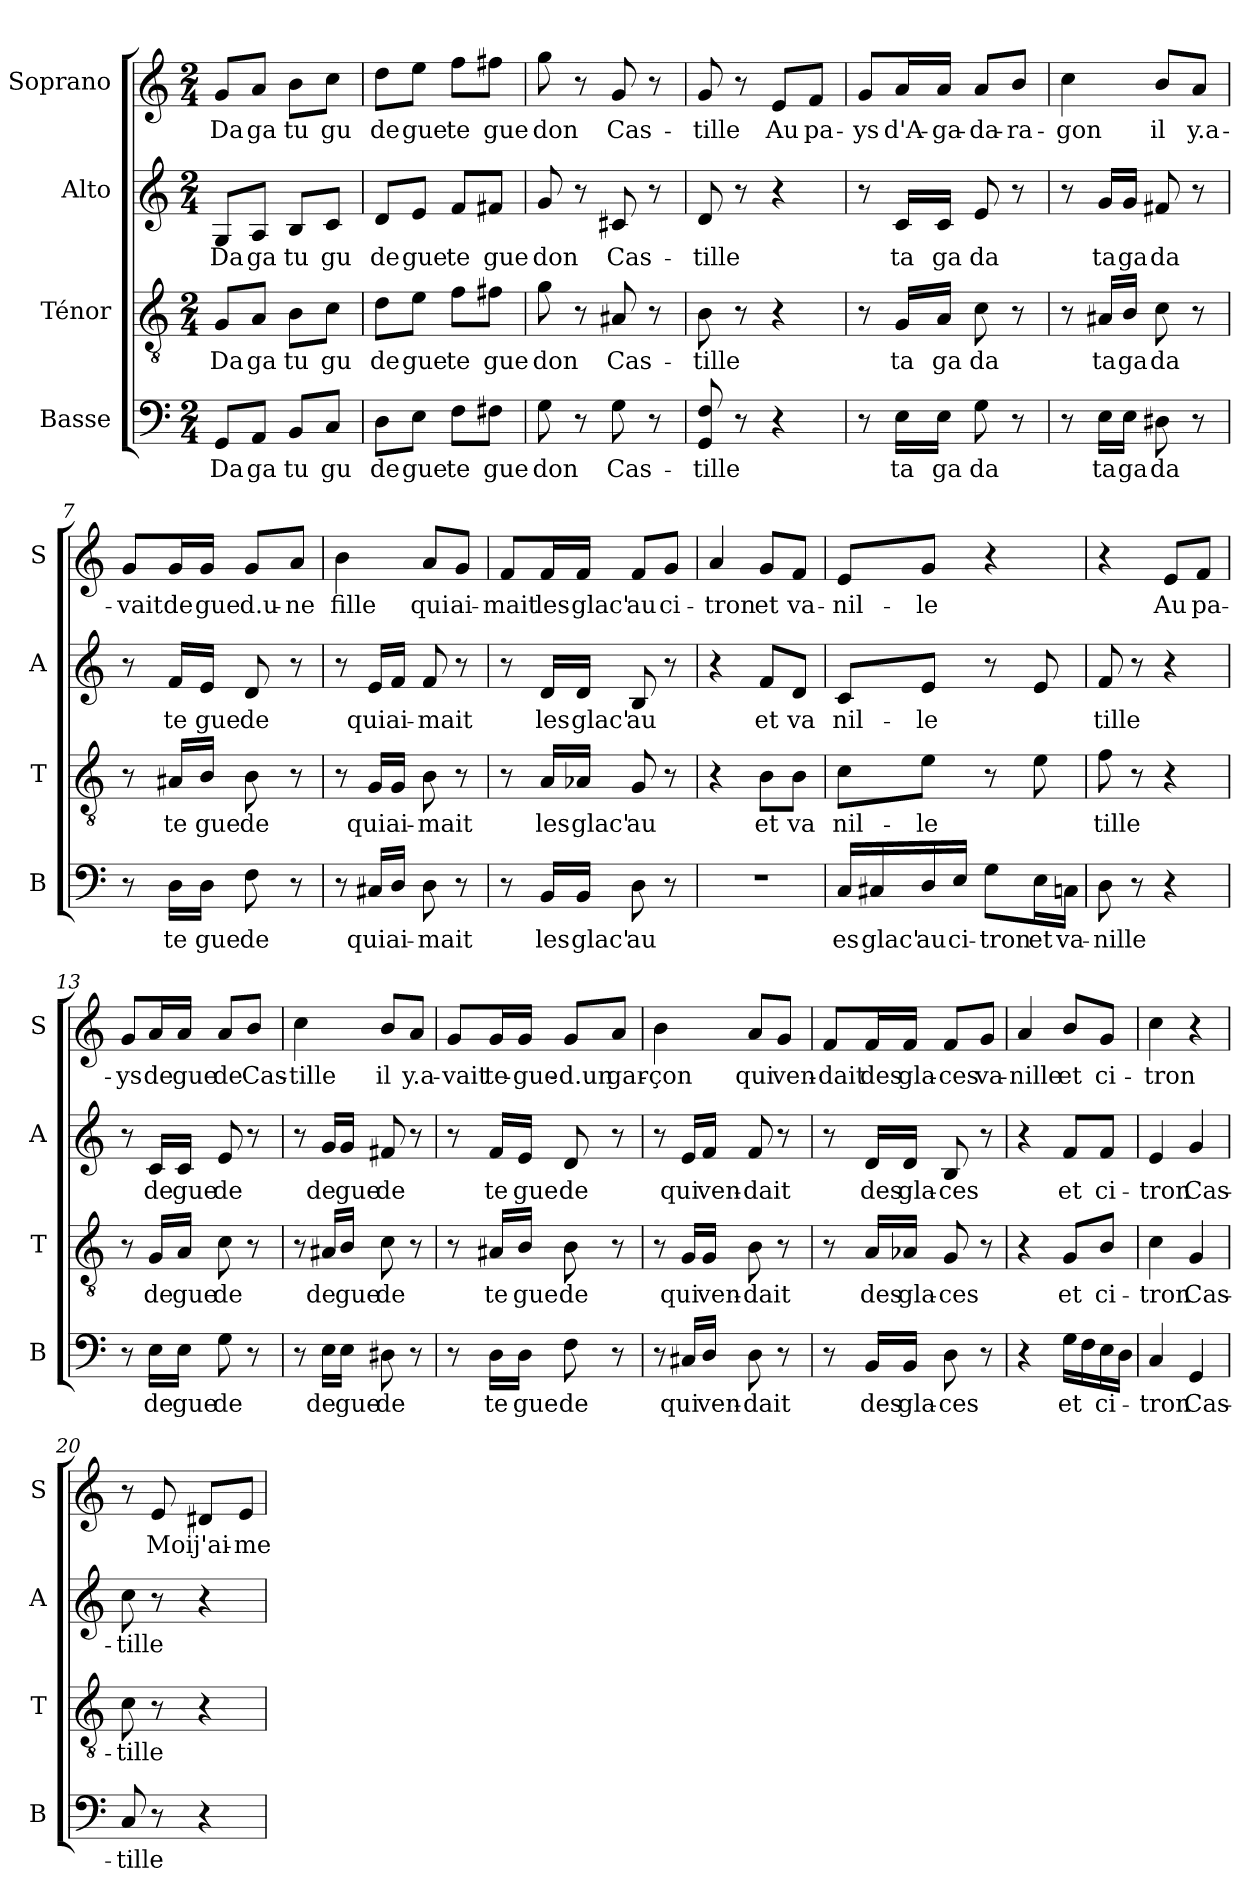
**kern	**text	**kern	**text	**kern	**text	**kern	**text
*part4	*part4	*part3	*part3	*part2	*part2	*part1	*part1
*staff4	*staff4	*staff3	*staff3	*staff2	*staff2	*staff1	*staff1
*I"Basse	*	*I"Ténor	*	*I"Alto	*	*I"Soprano	*
*I'B	*	*I'T	*	*I'A	*	*I'S	*
*clefF4	*	*clefGv2	*	*clefG2	*	*clefG2	*
*k[]	*	*k[]	*	*k[]	*	*k[]	*
*C:	*	*C:	*	*C:	*	*C:	*
*M2/4	*	*M2/4	*	*M2/4	*	*M2/4	*
=1	=1	=1	=1	=1	=1	=1	=1
!	!LO:LY:b	!	!LO:LY:b	!	!LO:LY:b	!	!LO:LY:b
8GG/L	Da	8G/L	Da	8G/L	Da	8g/L	Da
!	!LO:LY:b	!	!LO:LY:b	!	!LO:LY:b	!	!LO:LY:b
8AA/J	ga	8A/J	ga	8A/J	ga	8a/J	ga
!	!LO:LY:b	!	!LO:LY:b	!	!LO:LY:b	!	!LO:LY:b
8BB/L	tu	8B\L	tu	8B/L	tu	8b\L	tu
!	!LO:LY:b	!	!LO:LY:b	!	!LO:LY:b	!	!LO:LY:b
8C/J	gu	8c\J	gu	8c/J	gu	8cc\J	gu
=2	=2	=2	=2	=2	=2	=2	=2
!	!LO:LY:b	!	!LO:LY:b	!	!LO:LY:b	!	!LO:LY:b
8D\L	de	8d\L	de	8d/L	de	8dd\L	de
!	!LO:LY:b	!	!LO:LY:b	!	!LO:LY:b	!	!LO:LY:b
8E\J	gue	8e\J	gue	8e/J	gue	8ee\J	gue
!	!LO:LY:b	!	!LO:LY:b	!	!LO:LY:b	!	!LO:LY:b
8F\L	te	8f\L	te	8f/L	te	8ff\L	te
!	!LO:LY:b	!	!LO:LY:b	!	!LO:LY:b	!	!LO:LY:b
8F#X\J	gue	8f#X\J	gue	8f#X/J	gue	8ff#X\J	gue
=3	=3	=3	=3	=3	=3	=3	=3
!	!LO:LY:b	!	!LO:LY:b	!	!LO:LY:b	!	!LO:LY:b
8G\	don	8g\	don	8g/	don	8gg\	don
8r	.	8r	.	8r	.	8r	.
!	!LO:LY:b	!	!LO:LY:b	!	!LO:LY:b	!	!LO:LY:b
8G\	Cas-	8A#X/	Cas-	8c#X/	Cas-	8g/	Cas-
8r	.	8r	.	8r	.	8r	.
=4	=4	=4	=4	=4	=4	=4	=4
!	!LO:LY:b	!	!LO:LY:b	!	!LO:LY:b	!	!LO:LY:b
8GG/ 8F/	-tille	8B\	-tille	8d/	-tille	8g/	-tille
8r	.	8r	.	8r	.	8r	.
!	!	!	!	!	!	!	!LO:LY:b
4r	.	4r	.	4r	.	8e/L	Au
!	!	!	!	!	!	!	!LO:LY:b
.	.	.	.	.	.	8f/J	pa-
=5	=5	=5	=5	=5	=5	=5	=5
!	!	!	!	!	!	!	!LO:LY:b
8r	.	8r	.	8r	.	8g/L	-ys
!	!LO:LY:b	!	!LO:LY:b	!	!LO:LY:b	!	!LO:LY:b
16E\LL	ta	16G/LL	ta	16c/LL	ta	16a/L	d'A-
!	!LO:LY:b	!	!LO:LY:b	!	!LO:LY:b	!	!LO:LY:b
16E\JJ	ga	16A/JJ	ga	16c/JJ	ga	16a/JJ	-ga-
!	!LO:LY:b	!	!LO:LY:b	!	!LO:LY:b	!	!LO:LY:b
8G\	da	8c\	da	8e/	da	8a/L	-da-
!	!	!	!	!	!	!	!LO:LY:b
8r	.	8r	.	8r	.	8b/J	-ra-
=6	=6	=6	=6	=6	=6	=6	=6
!	!	!	!	!	!	!	!LO:LY:b
8r	.	8r	.	8ra	.	4cc\	-gon
!	!LO:LY:b	!	!LO:LY:b	!	!LO:LY:b	!	!
16E\LL	ta	16A#X/LL	ta	16g/LL	ta	.	.
!	!LO:LY:b	!	!LO:LY:b	!	!LO:LY:b	!	!
16E\JJ	ga	16B/JJ	ga	16g/JJ	ga	.	.
!	!LO:LY:b	!	!LO:LY:b	!	!LO:LY:b	!	!LO:LY:b
8D#X\	da	8c\	da	8f#X/	da	8b/L	il
!	!	!	!	!	!	!	!LO:LY:b
8r	.	8r	.	8r	.	8a/J	y.a-
!!LO:LB:g=z
=7	=7	=7	=7	=7	=7	=7	=7
!	!	!	!	!	!	!	!LO:LY:b
8r	.	8r	.	8r	.	8g/L	-vait
!	!LO:LY:b	!	!LO:LY:b	!	!LO:LY:b	!	!LO:LY:b
16D\LL	te	16A#X/LL	te	16f/LL	te	16g/L	de
!	!LO:LY:b	!	!LO:LY:b	!	!LO:LY:b	!	!LO:LY:b
16D\JJ	gue	16B/JJ	gue	16e/JJ	gue	16g/JJ	gue
!	!LO:LY:b	!	!LO:LY:b	!	!LO:LY:b	!	!LO:LY:b
8F\	de	8B\	de	8d/	de	8g/L	d.u-
!	!	!	!	!	!	!	!LO:LY:b
8r	.	8r	.	8r	.	8a/J	-ne
=8	=8	=8	=8	=8	=8	=8	=8
!	!	!	!	!	!	!	!LO:LY:b
8r	.	8r	.	8r	.	4b\	fille
!	!LO:LY:b	!	!LO:LY:b	!	!LO:LY:b	!	!
16C#X/LL	qui	16G/LL	qui	16e/LL	qui	.	.
!	!LO:LY:b	!	!LO:LY:b	!	!LO:LY:b	!	!
16D/JJ	ai-	16G/JJ	ai-	16f/JJ	ai-	.	.
!	!LO:LY:b	!	!LO:LY:b	!	!LO:LY:b	!	!LO:LY:b
8D\	-mait	8B\	-mait	8f/	-mait	8a/L	qui
!	!	!	!	!	!	!	!LO:LY:b
8r	.	8r	.	8r	.	8g/J	ai-
=9	=9	=9	=9	=9	=9	=9	=9
!	!	!	!	!	!	!	!LO:LY:b
8r	.	8rA	.	8r	.	8f/L	-mait
!	!LO:LY:b	!	!LO:LY:b	!	!LO:LY:b	!	!LO:LY:b
16BB/LL	les	16A/LL	les	16d/LL	les	16f/L	les
!	!LO:LY:b	!	!LO:LY:b	!	!LO:LY:b	!	!LO:LY:b
16BB/JJ	glac'	16A-X/JJ	glac'	16d/JJ	glac'	16f/JJ	glac'
!	!LO:LY:b	!	!LO:LY:b	!	!LO:LY:b	!	!LO:LY:b
8D\	au	8G/	au	8B/	au	8f/L	au
!	!	!	!	!	!	!	!LO:LY:b
8r	.	8r	.	8r	.	8g/J	ci-
=10	=10	=10	=10	=10	=10	=10	=10
!	!	!	!	!	!	!	!LO:LY:b
2r	.	4r	.	4r	.	4a/	-tron
!	!	!	!LO:LY:b	!	!LO:LY:b	!	!LO:LY:b
.	.	8B\L	et	8f/L	et	8g/L	et
!	!	!	!LO:LY:b	!	!LO:LY:b	!	!LO:LY:b
.	.	8B\J	va	8d/J	va	8f/J	va-
=11	=11	=11	=11	=11	=11	=11	=11
!	!LO:LY:b	!	!LO:LY:b	!	!LO:LY:b	!	!LO:LY:b
16C/LL	es	8c\L	nil-	8c/L	nil-	8e/L	-nil-
!	!LO:LY:b	!	!	!	!	!	!
16C#X/	glac'	.	.	.	.	.	.
!	!LO:LY:b	!	!LO:LY:b	!	!LO:LY:b	!	!LO:LY:b
16D/	au	8e\J	-le	8e/J	-le	8g/J	-le
!	!LO:LY:b	!	!	!	!	!	!
16E/JJ	ci-	.	.	.	.	.	.
!	!LO:LY:b	!	!	!	!	!	!
8G\L	-tron	8r	.	8r	.	4r	.
!	!LO:LY:b	!	!	!	!	!	!
16E\L	et	8e\	.	8e/	.	.	.
!	!LO:LY:b	!	!	!	!	!	!
16Cn\JJ	va-	.	.	.	.	.	.
=12	=12	=12	=12	=12	=12	=12	=12
!	!LO:LY:b	!	!LO:LY:b	!	!LO:LY:b	!	!
8D\	-nille	8f\	tille	8f/	tille	4r	.
8r	.	8r	.	8r	.	.	.
!	!	!	!	!	!	!	!LO:LY:b
4r	.	4r	.	4r	.	8e/L	Au
!	!	!	!	!	!	!	!LO:LY:b
.	.	.	.	.	.	8f/J	pa-
!!LO:LB:g=z
=13	=13	=13	=13	=13	=13	=13	=13
!	!	!	!	!	!	!	!LO:LY:b
8r	.	8r	.	8r	.	8g/L	-ys
!	!LO:LY:b	!	!LO:LY:b	!	!LO:LY:b	!	!LO:LY:b
16E\LL	de	16G/LL	de	16c/LL	de	16a/L	de
!	!LO:LY:b	!	!LO:LY:b	!	!LO:LY:b	!	!LO:LY:b
16E\JJ	gue	16A/JJ	gue	16c/JJ	gue	16a/JJ	gue
!	!LO:LY:b	!	!LO:LY:b	!	!LO:LY:b	!	!LO:LY:b
8G\	de	8c\	de	8e/	de	8a/L	de
!	!	!	!	!	!	!	!LO:LY:b
8r	.	8r	.	8r	.	8b/J	Cas-
=14	=14	=14	=14	=14	=14	=14	=14
!	!	!	!	!	!	!	!LO:LY:b
8r	.	8r	.	8ra	.	4cc\	-tille
!	!LO:LY:b	!	!LO:LY:b	!	!LO:LY:b	!	!
16E\LL	de	16A#X/LL	de	16g/LL	de	.	.
!	!LO:LY:b	!	!LO:LY:b	!	!LO:LY:b	!	!
16E\JJ	gue	16B/JJ	gue	16g/JJ	gue	.	.
!	!LO:LY:b	!	!LO:LY:b	!	!LO:LY:b	!	!LO:LY:b
8D#X\	de	8c\	de	8f#X/	de	8b/L	il
!	!	!	!	!	!	!	!LO:LY:b
8r	.	8r	.	8r	.	8a/J	y.a-
=15	=15	=15	=15	=15	=15	=15	=15
!	!	!	!	!	!	!	!LO:LY:b
8r	.	8r	.	8r	.	8g/L	-vait
!	!LO:LY:b	!	!LO:LY:b	!	!LO:LY:b	!	!LO:LY:b
16D\LL	te	16A#X/LL	te	16f/LL	te	16g/L	te-
!	!LO:LY:b	!	!LO:LY:b	!	!LO:LY:b	!	!LO:LY:b
16D\JJ	gue	16B/JJ	gue	16e/JJ	gue	16g/JJ	-gue-
!	!LO:LY:b	!	!LO:LY:b	!	!LO:LY:b	!	!LO:LY:b
8F\	de	8B\	de	8d/	de	8g/L	-d.un
!	!	!	!	!	!	!	!LO:LY:b
8r	.	8r	.	8r	.	8a/J	gar-
=16	=16	=16	=16	=16	=16	=16	=16
!	!	!	!	!	!	!	!LO:LY:b
8r	.	8r	.	8r	.	4b\	-çon
!	!LO:LY:b	!	!LO:LY:b	!	!LO:LY:b	!	!
16C#X/LL	qui	16G/LL	qui	16e/LL	qui	.	.
!	!LO:LY:b	!	!LO:LY:b	!	!LO:LY:b	!	!
16D/JJ	ven-	16G/JJ	ven-	16f/JJ	ven-	.	.
!	!LO:LY:b	!	!LO:LY:b	!	!LO:LY:b	!	!LO:LY:b
8D\	-dait	8B\	-dait	8f/	-dait	8a/L	qui
!	!	!	!	!	!	!	!LO:LY:b
8r	.	8r	.	8r	.	8g/J	ven-
=17	=17	=17	=17	=17	=17	=17	=17
!	!	!	!	!	!	!	!LO:LY:b
8r	.	8rA	.	8r	.	8f/L	-dait
!	!LO:LY:b	!	!LO:LY:b	!	!LO:LY:b	!	!LO:LY:b
16BB/LL	des	16A/LL	des	16d/LL	des	16f/L	des
!	!LO:LY:b	!	!LO:LY:b	!	!LO:LY:b	!	!LO:LY:b
16BB/JJ	gla-	16A-X/JJ	gla-	16d/JJ	gla-	16f/JJ	gla-
!	!LO:LY:b	!	!LO:LY:b	!	!LO:LY:b	!	!LO:LY:b
8D\	-ces	8G/	-ces	8B/	-ces	8f/L	-ces
!	!	!	!	!	!	!	!LO:LY:b
8r	.	8r	.	8r	.	8g/J	va-
=18	=18	=18	=18	=18	=18	=18	=18
!	!	!	!	!	!	!	!LO:LY:b
4r	.	4r	.	4r	.	4a/	-nille
!	!LO:LY:b	!	!LO:LY:b	!	!LO:LY:b	!	!LO:LY:b
16G\LL	et	8G/L	et	8f/L	et	8b/L	et
16F\	.	.	.	.	.	.	.
!	!LO:LY:b	!	!LO:LY:b	!	!LO:LY:b	!	!LO:LY:b
16E\	ci-	8B/J	ci-	8f/J	ci-	8g/J	ci-
16D\JJ	.	.	.	.	.	.	.
!!LO:PB:g=z
=19	=19	=19	=19	=19	=19	=19	=19
!	!LO:LY:b	!	!LO:LY:b	!	!LO:LY:b	!	!LO:LY:b
4C/	-tron	4c\	-tron	4e/	-tron	4cc\	-tron
!	!LO:LY:b	!	!LO:LY:b	!	!LO:LY:b	!	!
4GG/	Cas-	4G/	Cas-	4g/	Cas-	4r	.
=20	=20	=20	=20	=20	=20	=20	=20
!	!LO:LY:b	!	!LO:LY:b	!	!LO:LY:b	!	!
8C/	-tille	8c\	-tille	8cc\	-tille	8r	.
!	!	!	!	!	!	!	!LO:LY:b
8r	.	8r	.	8r	.	8e/	Moi
!	!	!	!	!	!	!	!LO:LY:b
4r	.	4r	.	4r	.	8d#X/L	j'ai-
!	!	!	!	!	!	!	!LO:LY:b
.	.	.	.	.	.	8e/J	-me
=	=	=	=	=	=	=	=
*-	*-	*-	*-	*-	*-	*-	*-
